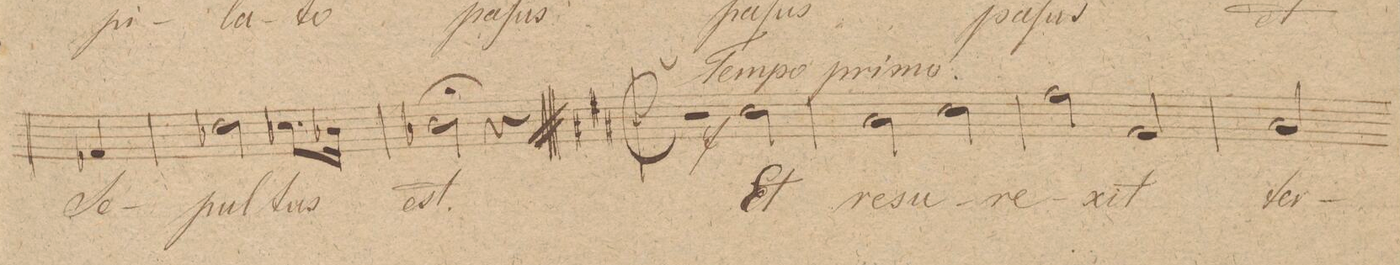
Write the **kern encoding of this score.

**kern	**text	**dynam
*I"Tenore.	*	*
*clefC4	*	*
*k[]	*	*
*met(c|)	*	*
*M3/4	*	*
4E-X/	Se-	.
=103	=103	=103
2c-X\	-pul-	.
8.B-X\L	-tus	.
16A-X\Jk	.	.
=104	=104	=104
2A-X;\	-est.	.
4r	.	.
=105||	=105||	=105||
*k[f#c#g#]	*	*
*M2/2	*	*
*met(c|)	*	*
*mmet(c|)	*	*
2r	.	.
2B\	Et	f
=106	=106	=106
2G#\	re-	.
2B\	-su-	.
=107	=107	=107
2e\	-re-	.
2E/	-xit	.
=108	=108	=108
2G#/	ter-	.
*-	*-	*-
